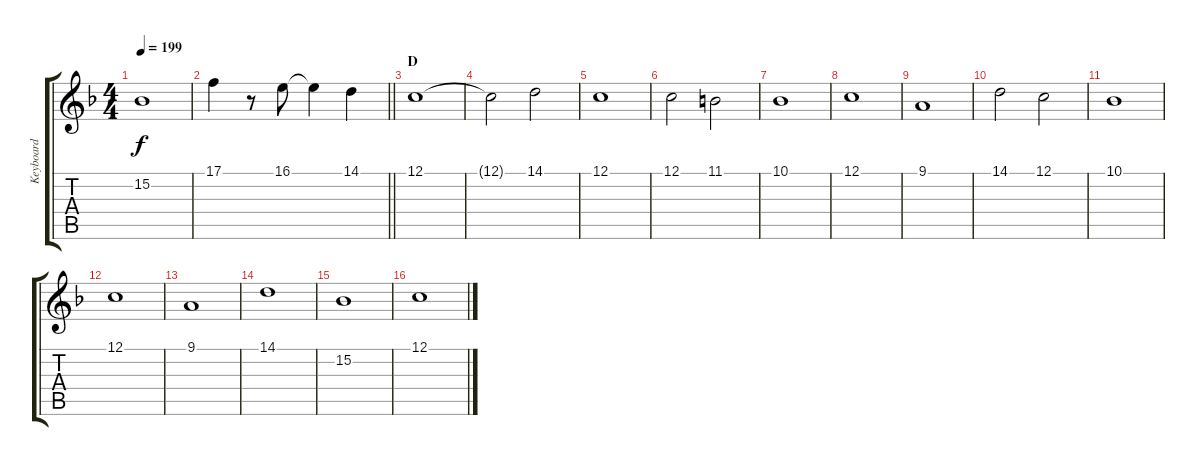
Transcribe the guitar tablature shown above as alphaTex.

\track ("Keyboard" "Keyboard") {instrument synthstrings1}
\staff {score tabs}
\tuning (C4 G3 Eb3 Bb2 F2 C2) {hide}
\ts (4 4)
\tempo 199
\clef g2
\ks f
15.2.1{dy f} |
\barLineRight lightlight
17.1.4 r.8 16.1.8 16.1{t}.4 14.1.4 |
\section ("" "D")
12.1.1 |
12.1{t}.2 14.1.2 |
12.1.1 |
12.1.2 11.1.2 |
10.1.1 |
12.1.1 |
9.1.1 |
14.1.2 12.1.2 |
10.1.1 |
12.1.1 |
9.1.1 |
14.1.1 |
15.2.1 |
12.1.1
